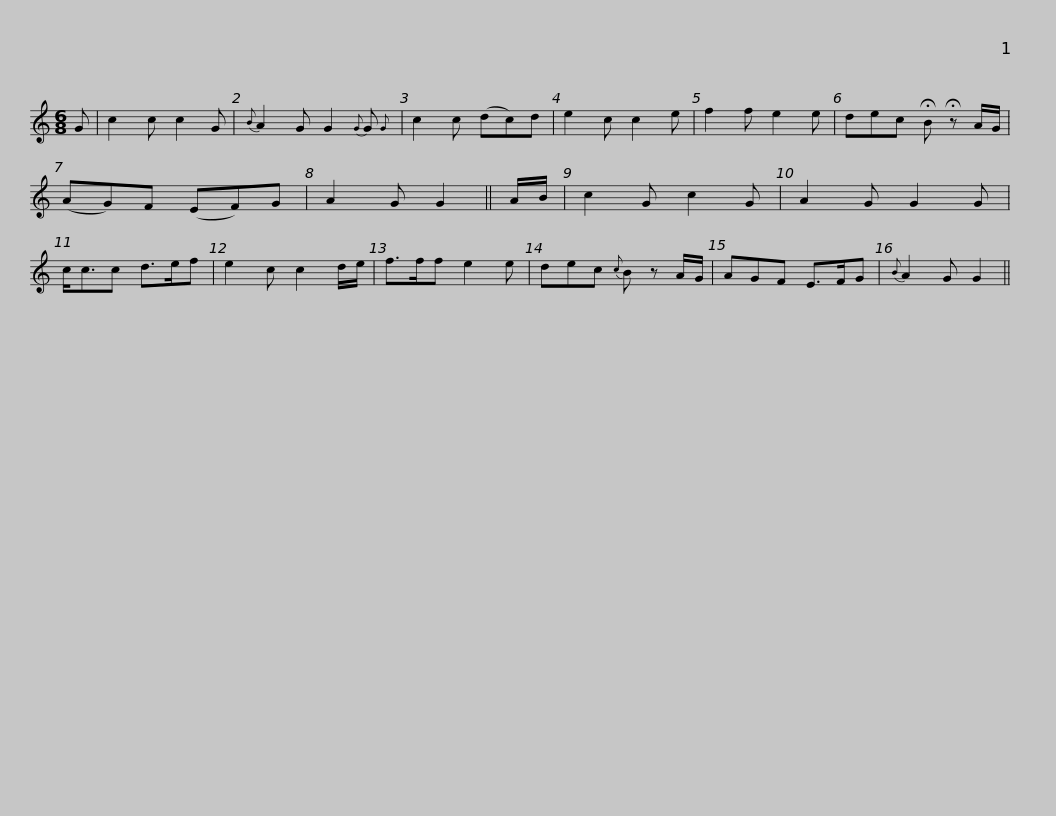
X:1
L:1/8
M:6/8
I:linebreak $
K:C
V:1 treble
V:1
 G | c2 c c2 G |{B} A2 G G2{G} G{G} | c2 c (dc)d | e2 c c2 e | %5
 f2 f e2 e | dec !fermata!B !fermata!z A/G/ | (AG)F (EF)G | A2 G G2 ||$ A/B/ | %10
 c2 G c2 G | A2 G G2 G | c<cc d>ef | e2 c c2 d/e/ | f>ff e2 e | %15
 dec{c} B z A/G/ | AGF E>FG |${B} A2 G G2 || %18
